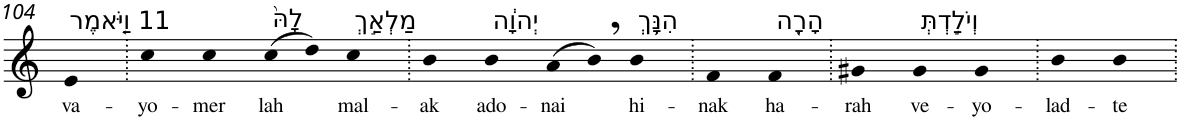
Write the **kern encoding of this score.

**kern	**text
*part1	*part1
*staff1	*staff1
*I"Piano	*
*I'Pno	*
!!LO:PB:g=z
*clefG2	*
*k[]	*
=104	=104
!LO:TX:a:t=11 וַיֹּ֤אמֶר	!
!	!LO:LY:b
4e	va-
=105.	=105.
!	!LO:LY:b
4cc	-yo-
!	!LO:LY:b
4cc	-mer
!LO:TX:a:t=לָהּ֙	!
!	!LO:LY:b
(>8cc	lah
8dd)	.
!LO:TX:a:t=מַלְאַ֣ךְ	!
!	!LO:LY:b
4cc	mal-
=106.	=106.
!	!LO:LY:b
4b	-ak
!LO:TX:a:t=יְהוָ֔ה	!
!	!LO:LY:b
4b	ado-
!	!LO:LY:b
(>8a	-nai
8b,)	.
!LO:TX:a:t=הִנָּ֥ךְ	!
!	!LO:LY:b
4b	hi-
=107.	=107.
!	!LO:LY:b
4f	-nak
!LO:TX:a:t=הָרָ֖ה	!
!	!LO:LY:b
4f	ha-
=108.	=108.
!	!LO:LY:b
4g#X	-rah
!LO:TX:a:t=וְיֹלַ֣דְתְּ	!
!	!LO:LY:b
4g#	ve-
!	!LO:LY:b
4g#	-yo-
=109.	=109.
!	!LO:LY:b
4b	-lad-
!	!LO:LY:b
4b	-te
=.	=.
*-	*-
